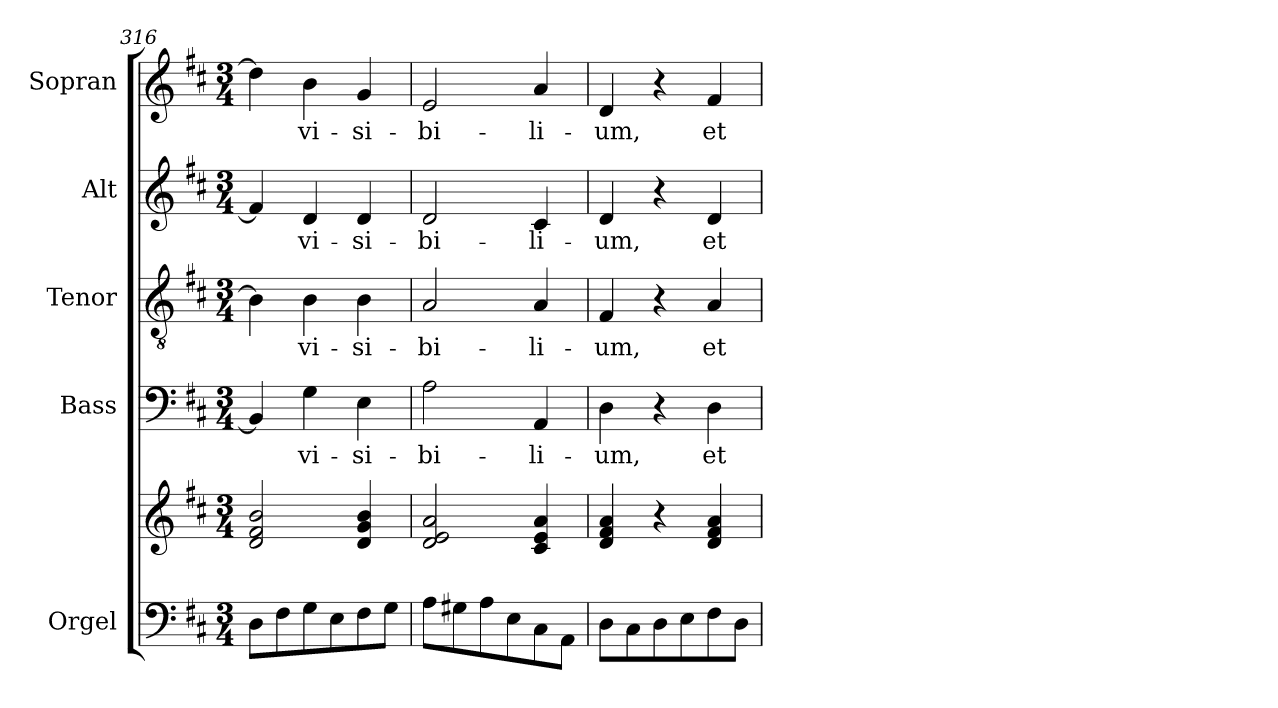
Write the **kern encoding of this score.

**kern	**kern	**kern	**text	**kern	**text	**kern	**text	**kern	**text
*part5	*part5	*part4	*part4	*part3	*part3	*part2	*part2	*part1	*part1
*staff6	*staff5	*staff4	*staff4	*staff3	*staff3	*staff2	*staff2	*staff1	*staff1
*I"Orgel	*	*I"Bass	*	*I"Tenor	*	*I"Alt	*	*I"Sopran	*
*I'Org.	*	*I'B.	*	*I'T.	*	*I'A.	*	*I'S.	*
*clefF4	*clefG2	*clefF4	*	*clefGv2	*	*clefG2	*	*clefG2	*
*k[f#c#]	*k[f#c#]	*k[f#c#]	*	*k[f#c#]	*	*k[f#c#]	*	*k[f#c#]	*
*D:	*D:	*D:	*	*D:	*	*D:	*	*D:	*
*M3/4	*M3/4	*M3/4	*	*M3/4	*	*M3/4	*	*M3/4	*
=316	=316	=316	=316	=316	=316	=316	=316	=316	=316
8D\L	2d/ 2f#/ 2b/	4BB/]	.	4B\]	.	4f#/]	.	4dd\]	.
8F#\	.	.	.	.	.	.	.	.	.
!	!	!	!LO:LY:b	!	!LO:LY:b	!	!LO:LY:b	!	!LO:LY:b
8G\	.	4G\	-vi-	4B\	-vi-	4d/	-vi-	4b\	-vi-
8E\	.	.	.	.	.	.	.	.	.
!	!	!	!LO:LY:b	!	!LO:LY:b	!	!LO:LY:b	!	!LO:LY:b
8F#\	4d/ 4g/ 4b/	4E\	-si-	4B\	-si-	4d/	-si-	4g/	-si-
8G\J	.	.	.	.	.	.	.	.	.
=317	=317	=317	=317	=317	=317	=317	=317	=317	=317
!	!	!	!LO:LY:b	!	!LO:LY:b	!	!LO:LY:b	!	!LO:LY:b
8A\L	2d/ 2e/ 2a/	2A\	-bi-	2A/	-bi-	2d/	-bi-	2e/	-bi-
8G#X\	.	.	.	.	.	.	.	.	.
8A\	.	.	.	.	.	.	.	.	.
8E\	.	.	.	.	.	.	.	.	.
!	!	!	!LO:LY:b	!	!LO:LY:b	!	!LO:LY:b	!	!LO:LY:b
8C#\	4c#/ 4e/ 4a/	4AA/	-li-	4A/	-li-	4c#/	-li-	4a/	-li-
8AA\J	.	.	.	.	.	.	.	.	.
!!LO:LB:g=z
=318	=318	=318	=318	=318	=318	=318	=318	=318	=318
!	!	!	!LO:LY:b	!	!LO:LY:b	!	!LO:LY:b	!	!LO:LY:b
8D\L	4d/ 4f#/ 4a/	4D\	-um,	4F#/	-um,	4d/	-um,	4d/	-um,
8C#\	.	.	.	.	.	.	.	.	.
8D\	4r	4r	.	4r	.	4r	.	4r	.
8E\	.	.	.	.	.	.	.	.	.
!	!	!	!LO:LY:b	!	!LO:LY:b	!	!LO:LY:b	!	!LO:LY:b
8F#\	4d/ 4f#/ 4a/	4D\	et	4A/	et	4d/	et	4f#/	et
8D\J	.	.	.	.	.	.	.	.	.
=	=	=	=	=	=	=	=	=	=
*-	*-	*-	*-	*-	*-	*-	*-	*-	*-
